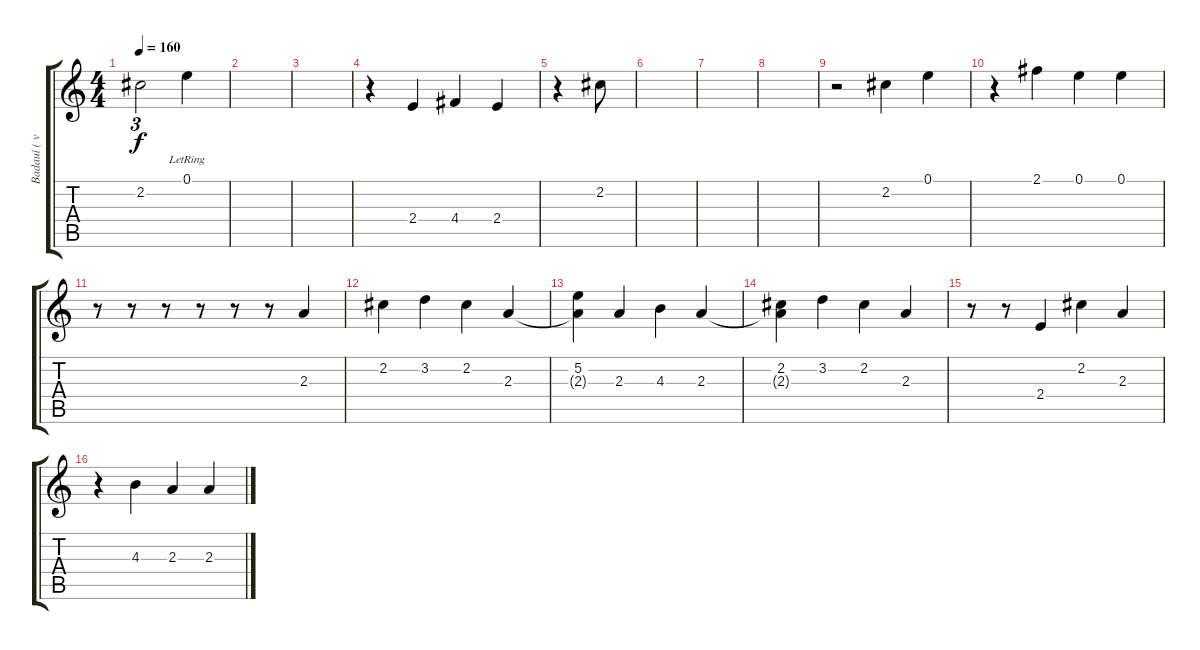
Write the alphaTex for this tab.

\track ("Badauí ( vocal )" "Badauí ( v") {instrument acousticguitarnylon}
\staff {score tabs}
\tuning (E4 B3 G3 D3 A2 E2) {hide}
\ts (4 4)
\tempo 160
\clef g2
\ks c
2.2.2{tu (3 2) dy f} 0.1{lr}.4 |
|
|
r.4 2.4.4 4.4.4 2.4.4 |
r.4 2.2.8 |
|
|
|
r.2 2.2.4 0.1.4 |
r.4 2.1.4 0.1.4 0.1.4 |
r.8 r.8 r.8 r.8 r.8 r.8 2.3.4 |
2.2.4 3.2.4 2.2.4 2.3.4 |
(5.2 2.3{t}).4 2.3.4 4.3.4 2.3.4 |
(2.2 2.3{t}).4 3.2.4 2.2.4 2.3.4 |
r.8 r.8 2.4.4 2.2.4 2.3.4 |
r.4 4.3.4 2.3.4 2.3.4
